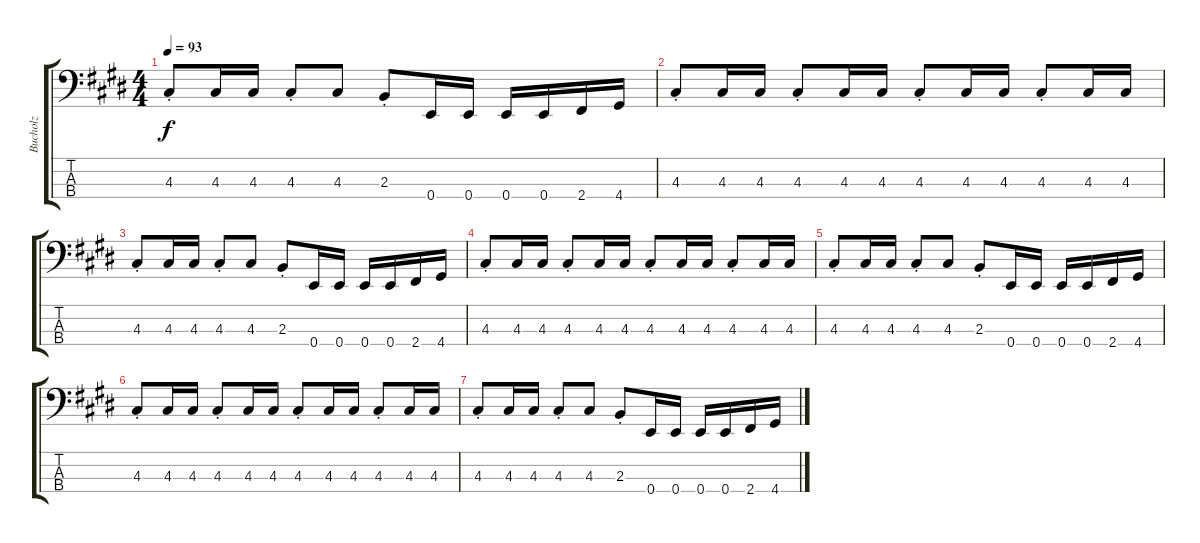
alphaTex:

\track ("Bucholz" "Bucholz") {instrument electricbassfinger}
\staff {score tabs}
\tuning (G2 D2 A1 E1) {hide}
\ts (4 4)
\tempo 93
\clef f4
\ks e
4.3{st}.8{dy f} 4.3.16 4.3.16 4.3{st}.8 4.3.8 2.3{st}.8 0.4.16 0.4.16 0.4.16 0.4.16 2.4.16 4.4.16 |
4.3{st}.8 4.3.16 4.3.16 4.3{st}.8 4.3.16 4.3.16 4.3{st}.8 4.3.16 4.3.16 4.3{st}.8 4.3.16 4.3.16 |
4.3{st}.8 4.3.16 4.3.16 4.3{st}.8 4.3.8 2.3{st}.8 0.4.16 0.4.16 0.4.16 0.4.16 2.4.16 4.4.16 |
4.3{st}.8 4.3.16 4.3.16 4.3{st}.8 4.3.16 4.3.16 4.3{st}.8 4.3.16 4.3.16 4.3{st}.8 4.3.16 4.3.16 |
4.3{st}.8 4.3.16 4.3.16 4.3{st}.8 4.3.8 2.3{st}.8 0.4.16 0.4.16 0.4.16 0.4.16 2.4.16 4.4.16 |
4.3{st}.8 4.3.16 4.3.16 4.3{st}.8 4.3.16 4.3.16 4.3{st}.8 4.3.16 4.3.16 4.3{st}.8 4.3.16 4.3.16 |
4.3{st}.8 4.3.16 4.3.16 4.3{st}.8 4.3.8 2.3{st}.8 0.4.16 0.4.16 0.4.16 0.4.16 2.4.16 4.4.16
